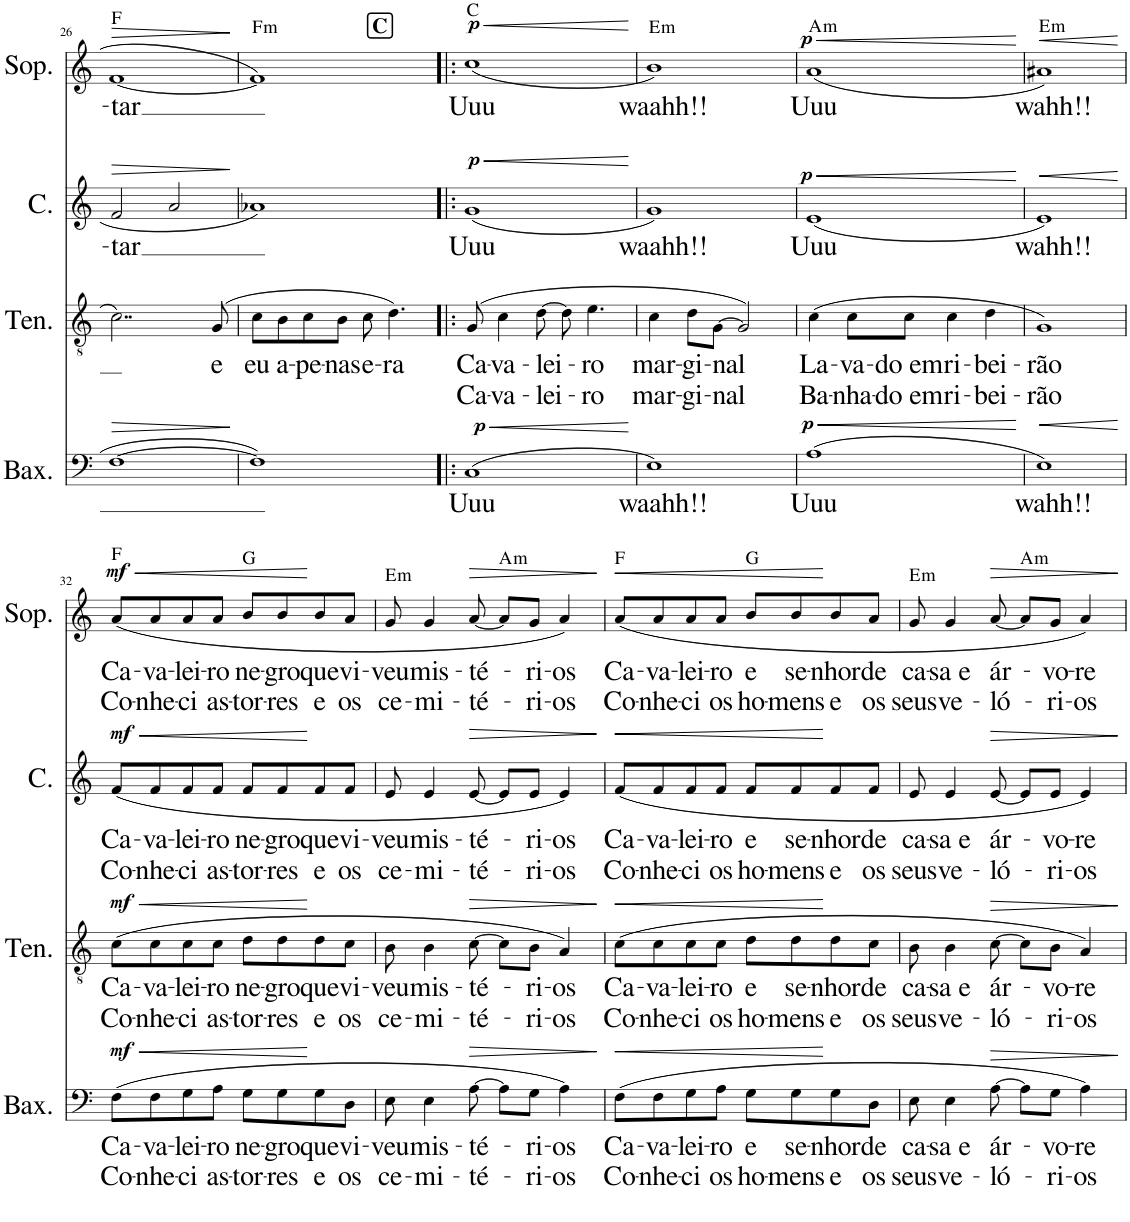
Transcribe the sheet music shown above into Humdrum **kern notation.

**kern	**text	**text	**dynam	**kern	**text	**text	**dynam	**kern	**text	**text	**dynam	**kern	**text	**text	**dynam	**harte
*part4	*part4	*part4	*part4	*part3	*part3	*part3	*part3	*part2	*part2	*part2	*part2	*part1	*part1	*part1	*part1	*part1
*staff4	*staff4	*staff4	*staff4	*staff3	*staff3	*staff3	*staff3	*staff2	*staff2	*staff2	*staff2	*staff1	*staff1	*staff1	*staff1	*
*I"Baixo	*	*	*	*I"Tenor	*	*	*	*I"Contralto	*	*	*	*I"Soprano	*	*	*	*
*I'Bax.	*	*	*	*I'Ten.	*	*	*	*I'C.	*	*	*	*I'Sop.	*	*	*	*
!!LO:PB:g=z
*clefF4	*	*	*	*clefGv2	*	*	*	*clefG2	*	*	*	*clefG2	*	*	*	*
*k[]	*	*	*	*k[]	*	*	*	*k[]	*	*	*	*k[]	*	*	*	*
*M4/4	*	*	*	*M4/4	*	*	*	*M4/4	*	*	*	*M4/4	*	*	*	*
=26	=26	=26	=26	=26	=26	=26	=26	=26	=26	=26	=26	=26	=26	=26	=26	=26
!	!	!	!LO:HP:b	!	!	!	!	!	!LO:LY:b	!	!LO:HP:b	!	!LO:LY:b	!	!LO:HP:b	!
[1F	.	.	>	2..c\	.	.	.	2f/	-tar	.	>	[1f	-tar	.	>	F:maj
.	.	.	.	.	.	.	.	2a/	.	.	.	.	.	.	.	.
!	!	!	!	!	!LO:LY:b	!	!	!	!	!	!	!	!	!	!	!
.	.	.	.	(>8G/	e	.	.	.	.	.	.	.	.	.	.	.
.	.	.	]	.	.	.	.	.	.	.	]	.	.	.	]	.
=27	=27	=27	=27	=27	=27	=27	=27	=27	=27	=27	=27	=27	=27	=27	=27	=27
!	!	!	!	!	!LO:LY:b	!	!	!	!	!	!	!	!	!	!	!LO:H:kt=m
1F]	.	.	.	8c\L	eu	.	.	1a-X	.	.	.	1f]	.	.	.	F:min
!	!	!	!	!	!LO:LY:b	!	!	!	!	!	!	!	!	!	!	!
.	.	.	.	8B\	a-	.	.	.	.	.	.	.	.	.	.	.
!	!	!	!	!	!LO:LY:b	!	!	!	!	!	!	!	!	!	!	!
.	.	.	.	8c\	-pe-	.	.	.	.	.	.	.	.	.	.	.
!	!	!	!	!	!LO:LY:b	!	!	!	!	!	!	!	!	!	!	!
.	.	.	.	8B\J	-nas	.	.	.	.	.	.	.	.	.	.	.
!	!	!	!	!	!LO:LY:b	!	!	!	!	!	!	!	!	!	!	!
.	.	.	.	8c\	e-	.	.	.	.	.	.	.	.	.	.	.
!	!	!	!	!	!LO:LY:b	!	!	!	!	!	!	!	!	!	!	!
.	.	.	.	4.d\)	-ra	.	.	.	.	.	.	.	.	.	.	.
!!LO:REH:place=s1:a:B:cj:fs=14:t=C
=28!|:	=28!|:	=28!|:	=28!|:	=28!|:	=28!|:	=28!|:	=28!|:	=28!|:	=28!|:	=28!|:	=28!|:	=28!|:	=28!|:	=28!|:	=28!|:	=28!|:
!	!LO:LY:b	!	!LO:HP:b	!	!LO:LY:b	!LO:LY:b	!	!	!LO:LY:b	!	!LO:HP:b	!	!LO:LY:b	!	!LO:HP:b	!
!	!	!	!LO:DY:n=1:a	!	!	!	!	!	!	!	!LO:DY:n=1:a	!	!	!	!LO:DY:n=1:a	!
(>1C	Uuu	.	< p	(8G/	Ca-	Ca-	.	(1g	Uuu	.	< p	(<1cc	Uuu	.	< p	C:maj
!	!	!	!	!	!LO:LY:b	!LO:LY:b	!	!	!	!	!	!	!	!	!	!
.	.	.	.	4c\	-va-	-va-	.	.	.	.	.	.	.	.	.	.
!	!	!	!	!	!LO:LY:b	!LO:LY:b	!	!	!	!	!	!	!	!	!	!
.	.	.	.	[8d\	-lei-	-lei-	.	.	.	.	.	.	.	.	.	.
.	.	.	.	8d\]	.	.	.	.	.	.	.	.	.	.	.	.
!	!	!	!	!	!LO:LY:b	!LO:LY:b	!	!	!	!	!	!	!	!	!	!
.	.	.	.	4.e\	-ro	-ro	.	.	.	.	.	.	.	.	.	.
.	.	.	[	.	.	.	.	.	.	.	[	.	.	.	[	.
=29	=29	=29	=29	=29	=29	=29	=29	=29	=29	=29	=29	=29	=29	=29	=29	=29
!	!LO:LY:b	!	!	!	!LO:LY:b	!LO:LY:b	!	!	!LO:LY:b	!	!	!	!LO:LY:b	!	!	!LO:H:kt=m
1E)	waahh!!	.	.	4c\	mar-	mar-	.	1g)	waahh!!	.	.	1b)	waahh!!	.	.	E:min
!	!	!	!	!	!LO:LY:b	!LO:LY:b	!	!	!	!	!	!	!	!	!	!
.	.	.	.	8d\L	-gi-	-gi-	.	.	.	.	.	.	.	.	.	.
!	!	!	!	!	!LO:LY:b	!LO:LY:b	!	!	!	!	!	!	!	!	!	!
.	.	.	.	[8G\J	-nal	-nal	.	.	.	.	.	.	.	.	.	.
.	.	.	.	2G/])	.	.	.	.	.	.	.	.	.	.	.	.
=30	=30	=30	=30	=30	=30	=30	=30	=30	=30	=30	=30	=30	=30	=30	=30	=30
!	!LO:LY:b	!	!LO:HP:b	!	!LO:LY:b	!LO:LY:b	!	!	!LO:LY:b	!	!LO:HP:b	!	!LO:LY:b	!	!LO:HP:b	!
!	!	!	!LO:DY:n=1:a	!	!	!	!	!	!	!	!LO:DY:n=1:a	!	!	!	!LO:DY:n=1:a	!LO:H:kt=m
(1A	Uuu	.	< p	(4c\	La-	Ba-	.	(1e	Uuu	.	< p	(1a	Uuu	.	< p	A:min
!	!	!	!	!	!LO:LY:b	!LO:LY:b	!	!	!	!	!	!	!	!	!	!
.	.	.	.	8c\L	-va-	-nha-	.	.	.	.	.	.	.	.	.	.
!	!	!	!	!	!LO:LY:b	!LO:LY:b	!	!	!	!	!	!	!	!	!	!
.	.	.	.	8c\J	-do em	-do em	.	.	.	.	.	.	.	.	.	.
!	!	!	!	!	!LO:LY:b	!LO:LY:b	!	!	!	!	!	!	!	!	!	!
.	.	.	.	4c\	ri-	ri-	.	.	.	.	.	.	.	.	.	.
!	!	!	!	!	!LO:LY:b	!LO:LY:b	!	!	!	!	!	!	!	!	!	!
.	.	.	.	4d\	-bei-	-bei-	.	.	.	.	.	.	.	.	.	.
.	.	.	[	.	.	.	.	.	.	.	[	.	.	.	[	.
=31	=31	=31	=31	=31	=31	=31	=31	=31	=31	=31	=31	=31	=31	=31	=31	=31
!	!LO:LY:b	!	!LO:HP:b	!	!LO:LY:b	!LO:LY:b	!	!	!LO:LY:b	!	!LO:HP:b	!	!LO:LY:b	!	!LO:HP:b	!LO:H:kt=m
1E)	wahh!!	.	<	1G)	-rão	-rão	.	1e)	wahh!!	.	<	1a#X)	wahh!!	.	<	E:min
.	.	.	[	.	.	.	.	.	.	.	[	.	.	.	[	.
!!LO:LB:g=z
=32	=32	=32	=32	=32	=32	=32	=32	=32	=32	=32	=32	=32	=32	=32	=32	=32
!	!LO:LY:b	!LO:LY:b	!LO:HP:b	!	!LO:LY:b	!LO:LY:b	!LO:HP:b	!	!LO:LY:b	!LO:LY:b	!LO:HP:b	!	!LO:LY:b	!LO:LY:b	!LO:HP:b	!
!	!	!	!LO:DY:n=1:a	!	!	!	!LO:DY:n=1:a	!	!	!	!LO:DY:n=1:a	!	!	!	!LO:DY:n=1:a	!
(8F\L	Ca-	Co-	< mf	(8c\L	Ca-	Co-	< mf	(8f/L	Ca-	Co-	< mf	(<8a/L	Ca-	Co-	< mf	F:maj
!	!LO:LY:b	!LO:LY:b	!	!	!LO:LY:b	!LO:LY:b	!	!	!LO:LY:b	!LO:LY:b	!	!	!LO:LY:b	!LO:LY:b	!	!
8F\	-va-	-nhe-	.	8c\	-va-	-nhe-	.	8f/	-va-	-nhe-	.	8a/	-va-	-nhe-	.	.
!	!LO:LY:b	!LO:LY:b	!	!	!LO:LY:b	!LO:LY:b	!	!	!LO:LY:b	!LO:LY:b	!	!	!LO:LY:b	!LO:LY:b	!	!
8G\	-lei-	-ci	.	8c\	-lei-	-ci	.	8f/	-lei-	-ci	.	8a/	-lei-	-ci	.	.
!	!LO:LY:b	!LO:LY:b	!	!	!LO:LY:b	!LO:LY:b	!	!	!LO:LY:b	!LO:LY:b	!	!	!LO:LY:b	!LO:LY:b	!	!
8A\J	-ro	as-	.	8c\J	-ro	as-	.	8f/J	-ro	as-	.	8a/J	-ro	as-	.	.
!	!LO:LY:b	!LO:LY:b	!	!	!LO:LY:b	!LO:LY:b	!	!	!LO:LY:b	!LO:LY:b	!	!	!LO:LY:b	!LO:LY:b	!	!
8G\L	ne-	-tor-	.	8d\L	ne-	-tor-	.	8f/L	ne-	-tor-	.	8b/L	ne-	-tor-	.	G:maj
!	!LO:LY:b	!LO:LY:b	!	!	!LO:LY:b	!LO:LY:b	!	!	!LO:LY:b	!LO:LY:b	!	!	!LO:LY:b	!LO:LY:b	!	!
8G\	-gro	-res	.	8d\	-gro	-res	.	8f/	-gro	-res	.	8b/	-gro	-res	.	.
!	!LO:LY:b	!LO:LY:b	!	!	!LO:LY:b	!LO:LY:b	!	!	!LO:LY:b	!LO:LY:b	!	!	!LO:LY:b	!LO:LY:b	!	!
8G\	que	e	[	8d\	que	e	[	8f/	que	e	[	8b/	que	e	[	.
!	!LO:LY:b	!LO:LY:b	!	!	!LO:LY:b	!LO:LY:b	!	!	!LO:LY:b	!LO:LY:b	!	!	!LO:LY:b	!LO:LY:b	!	!
8D\J	vi-	os	.	8c\J	vi-	os	.	8f/J	vi-	os	.	8a/J	vi-	os	.	.
=33	=33	=33	=33	=33	=33	=33	=33	=33	=33	=33	=33	=33	=33	=33	=33	=33
!	!LO:LY:b	!LO:LY:b	!	!	!LO:LY:b	!LO:LY:b	!	!	!LO:LY:b	!LO:LY:b	!	!	!LO:LY:b	!LO:LY:b	!	!LO:H:kt=m
8E\	-veu	ce-	.	8B\	-veu	ce-	.	8e/	-veu	ce-	.	8g/	-veu	ce-	.	E:min
!	!LO:LY:b	!LO:LY:b	!	!	!LO:LY:b	!LO:LY:b	!	!	!LO:LY:b	!LO:LY:b	!	!	!LO:LY:b	!LO:LY:b	!	!
4E\	mis-	-mi-	.	4B\	mis-	-mi-	.	4e/	mis-	-mi-	.	4g/	mis-	-mi-	.	.
!	!LO:LY:b	!LO:LY:b	!LO:HP:b	!	!LO:LY:b	!LO:LY:b	!LO:HP:b	!	!LO:LY:b	!LO:LY:b	!LO:HP:b	!	!LO:LY:b	!LO:LY:b	!LO:HP:b	!
[8A\	-té-	-té-	>	[8c\	-té-	-té-	>	[8e/	-té-	-té-	>	[8a/	-té-	-té-	>	.
!	!	!	!	!	!	!	!	!	!	!	!	!	!	!	!	!LO:H:kt=m
8A\L]	.	.	.	8c\L]	.	.	.	8e/L]	.	.	.	8a/L]	.	.	.	A:min
!	!LO:LY:b	!LO:LY:b	!	!	!LO:LY:b	!LO:LY:b	!	!	!LO:LY:b	!LO:LY:b	!	!	!LO:LY:b	!LO:LY:b	!	!
8G\J	-ri-	-ri-	.	8B\J	-ri-	-ri-	.	8e/J	-ri-	-ri-	.	8g/J	-ri-	-ri-	.	.
!	!LO:LY:b	!LO:LY:b	!	!	!LO:LY:b	!LO:LY:b	!	!	!LO:LY:b	!LO:LY:b	!	!	!LO:LY:b	!LO:LY:b	!	!
4A\)	-os	-os	.	4A/)	-os	-os	.	4e/)	-os	-os	.	4a/)	-os	-os	.	.
.	.	.	]	.	.	.	]	.	.	.	]	.	.	.	]	.
=34	=34	=34	=34	=34	=34	=34	=34	=34	=34	=34	=34	=34	=34	=34	=34	=34
!	!LO:LY:b	!LO:LY:b	!LO:HP:b	!	!LO:LY:b	!LO:LY:b	!LO:HP:b	!	!LO:LY:b	!LO:LY:b	!LO:HP:b	!	!LO:LY:b	!LO:LY:b	!LO:HP:b	!
(8F\L	Ca-	Co-	<	(8c\L	Ca-	Co-	<	(8f/L	Ca-	Co-	<	(<8a/L	Ca-	Co-	<	F:maj
!	!LO:LY:b	!LO:LY:b	!	!	!LO:LY:b	!LO:LY:b	!	!	!LO:LY:b	!LO:LY:b	!	!	!LO:LY:b	!LO:LY:b	!	!
8F\	-va-	-nhe-	.	8c\	-va-	-nhe-	.	8f/	-va-	-nhe-	.	8a/	-va-	-nhe-	.	.
!	!LO:LY:b	!LO:LY:b	!	!	!LO:LY:b	!LO:LY:b	!	!	!LO:LY:b	!LO:LY:b	!	!	!LO:LY:b	!LO:LY:b	!	!
8G\	-lei-	-ci	.	8c\	-lei-	-ci	.	8f/	-lei-	-ci	.	8a/	-lei-	-ci	.	.
!	!LO:LY:b	!LO:LY:b	!	!	!LO:LY:b	!LO:LY:b	!	!	!LO:LY:b	!LO:LY:b	!	!	!LO:LY:b	!LO:LY:b	!	!
8A\J	-ro	os	.	8c\J	-ro	os	.	8f/J	-ro	os	.	8a/J	-ro	os	.	.
!	!LO:LY:b	!LO:LY:b	!	!	!LO:LY:b	!LO:LY:b	!	!	!LO:LY:b	!LO:LY:b	!	!	!LO:LY:b	!LO:LY:b	!	!
8G\L	e	ho-	.	8d\L	e	ho-	.	8f/L	e	ho-	.	8b/L	e	ho-	.	G:maj
!	!LO:LY:b	!LO:LY:b	!	!	!LO:LY:b	!LO:LY:b	!	!	!LO:LY:b	!LO:LY:b	!	!	!LO:LY:b	!LO:LY:b	!	!
8G\	se-	-mens	.	8d\	se-	-mens	.	8f/	se-	-mens	.	8b/	se-	-mens	.	.
!	!LO:LY:b	!LO:LY:b	!	!	!LO:LY:b	!LO:LY:b	!	!	!LO:LY:b	!LO:LY:b	!	!	!LO:LY:b	!LO:LY:b	!	!
8G\	-nhor	e	[	8d\	-nhor	e	[	8f/	-nhor	e	[	8b/	-nhor	e	[	.
!	!LO:LY:b	!LO:LY:b	!	!	!LO:LY:b	!LO:LY:b	!	!	!LO:LY:b	!LO:LY:b	!	!	!LO:LY:b	!LO:LY:b	!	!
8D\J	de	os	.	8c\J	de	os	.	8f/J	de	os	.	8a/J	de	os	.	.
=35	=35	=35	=35	=35	=35	=35	=35	=35	=35	=35	=35	=35	=35	=35	=35	=35
!	!LO:LY:b	!LO:LY:b	!	!	!LO:LY:b	!LO:LY:b	!	!	!LO:LY:b	!LO:LY:b	!	!	!LO:LY:b	!LO:LY:b	!	!LO:H:kt=m
8E\	ca-	seus	.	8B\	ca-	seus	.	8e/	ca-	seus	.	8g/	ca-	seus	.	E:min
!	!LO:LY:b	!LO:LY:b	!	!	!LO:LY:b	!LO:LY:b	!	!	!LO:LY:b	!LO:LY:b	!	!	!LO:LY:b	!LO:LY:b	!	!
4E\	-sa e	ve-	.	4B\	-sa e	ve-	.	4e/	-sa e	ve-	.	4g/	-sa e	ve-	.	.
!	!LO:LY:b	!LO:LY:b	!LO:HP:b	!	!LO:LY:b	!LO:LY:b	!LO:HP:b	!	!LO:LY:b	!LO:LY:b	!LO:HP:b	!	!LO:LY:b	!LO:LY:b	!LO:HP:b	!
[8A\	ár-	-ló-	>	[8c\	ár-	-ló-	>	[8e/	ár-	-ló-	>	[8a/	ár-	-ló-	>	.
!	!	!	!	!	!	!	!	!	!	!	!	!	!	!	!	!LO:H:kt=m
8A\L]	.	.	.	8c\L]	.	.	.	8e/L]	.	.	.	8a/L]	.	.	.	A:min
!	!LO:LY:b	!LO:LY:b	!	!	!LO:LY:b	!LO:LY:b	!	!	!LO:LY:b	!LO:LY:b	!	!	!LO:LY:b	!LO:LY:b	!	!
8G\J	-vo-	-ri-	.	8B\J	-vo-	-ri-	.	8e/J	-vo-	-ri-	.	8g/J	-vo-	-ri-	.	.
!	!LO:LY:b	!LO:LY:b	!	!	!LO:LY:b	!LO:LY:b	!	!	!LO:LY:b	!LO:LY:b	!	!	!LO:LY:b	!LO:LY:b	!	!
4A\)	-re	-os	.	4A/)	-re	-os	.	4e/)	-re	-os	.	4a/)	-re	-os	.	.
.	.	.	]	.	.	.	]	.	.	.	]	.	.	.	]	.
=	=	=	=	=	=	=	=	=	=	=	=	=	=	=	=	=
*-	*-	*-	*-	*-	*-	*-	*-	*-	*-	*-	*-	*-	*-	*-	*-	*-
